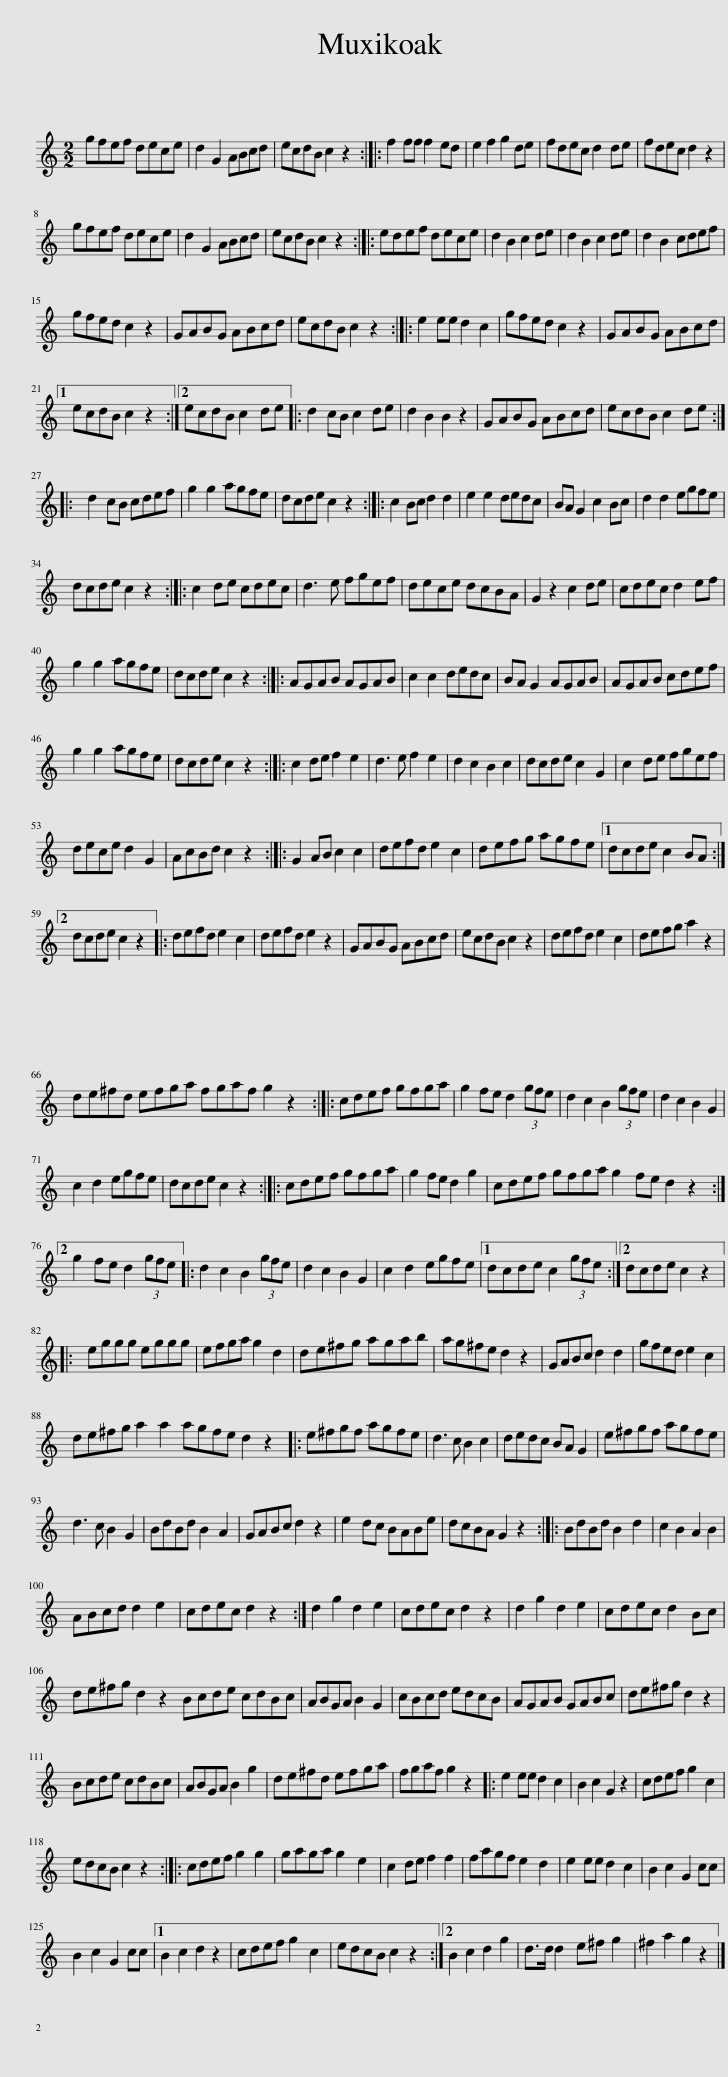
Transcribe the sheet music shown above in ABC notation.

X:1
L:1/8
M:2/2
I:linebreak $
K:C
V:1 treble
V:1
 gfef dece | d2 G2 ABcd | ecdB c2 z2 :: f2 ff f2 ed | e2 f2 g2 de | %5
 fdec d2 de | fdec d2 z2 |$ gfef dece | d2 G2 ABcd | ecdB c2 z2 :: %10
 edef dece | d2 B2 c2 de | d2 B2 c2 de | d2 B2 cdef |$ gfed c2 z2 | %15
 GABG ABcd | ecdB c2 z2 :: e2 ee d2 c2 | gfed c2 z2 | GABG ABcd |1$ %20
 ecdB c2 z2 :|2 ecdB c2 de |: d2 cB c2 de | d2 B2 B2 z2 | GABG ABcd | %25
 ecdB c2 de ::$ d2 cB cdef | g2 g2 agfe | dcde c2 z2 :: c2 Bc d2 d2 | %30
 e2 e2 dedc | BA G2 c2 Bc | d2 d2 egfe |$ dcde c2 z2 :: c2 de cdec | %35
 d3 e fgef | dece dcBA | G2 z2 c2 de | cdec d2 ef |$ g2 g2 agfe | %40
 dcde c2 z2 :: AGAB AGAB | c2 c2 dedc | BA G2 AGAB | AGAB cdef |$ %45
 g2 g2 agfe | dcde c2 z2 :: c2 de f2 e2 | d3 e f2 e2 | d2 c2 B2 c2 | %50
 dcde c2 G2 | c2 de fgef |$ dece d2 G2 | AcBd c2 z2 :: G2 AB c2 c2 | %55
 defd e2 c2 | defg agfe |1 dcde c2 BA :|2$ dcde c2 z2 |: defd e2 c2 | %60
 defd e2 z2 | GABG ABcd | ecdB c2 z2 | defd e2 c2 | defg a2 z2 |$ %65
 de^fd efga fgaf g2 z2 :: cdef gfga | g2 fe d2 (3gfe | d2 c2 B2 (3gfe | d2 c2 B2 G2 |$ %70
 c2 d2 egfe | dcde c2 z2 :: cdef gfga | g2 fe d2 g2 | cdef gfga g2 fe d2 z2 :|2$ %75
 g2 fe d2 (3gfe |: d2 c2 B2 (3gfe | d2 c2 B2 G2 | c2 d2 egfe |1 dcde c2 (3gfe :|2 %80
 dcde c2 z2 |:$ eggg eggg | efga g2 d2 | de^fg agab | ag^fe d2 z2 | %85
 GABc d2 d2 | gfed e2 c2 |$ de^fg a2 a2 agfe d2 z2 |: e^fgf agfe | d3 c B2 c2 | %90
 dedc BA G2 | e^fgf agfe |$ d3 c B2 G2 | BdBd B2 A2 | GABc d2 z2 | %95
 e2 dc BABe | dcBA G2 z2 :: BdBd B2 d2 | c2 B2 A2 B2 |$ ABcd d2 e2 | %100
 cdec d2 z2 :| d2 g2 d2 e2 | cdec d2 z2 | d2 g2 d2 e2 | cdec d2 Bc |$ %105
 de^fg d2 z2 Bcde cdBc | ABGA B2 G2 | cBcd edcB | AGAB GABc | de^fg d2 z2 |$ %110
 Bcde cdBc | ABGA B2 g2 | de^fd efga | fgaf g2 z2 |: e2 ee d2 c2 | %115
 B2 c2 G2 z2 | cdef g2 c2 |$ edcB c2 z2 :: cdef g2 g2 | gaga g2 e2 | %120
 c2 de f2 f2 | fagf e2 d2 | e2 ee d2 c2 | B2 c2 G2 cc |$ B2 c2 G2 cc |1 %125
 B2 c2 d2 z2 | cdef g2 c2 | edcB c2 z2 :|2 B2 c2 d2 g2 | d>d d2 e^f g2 | %130
 ^f2 a2 g2 z2 |] %131
